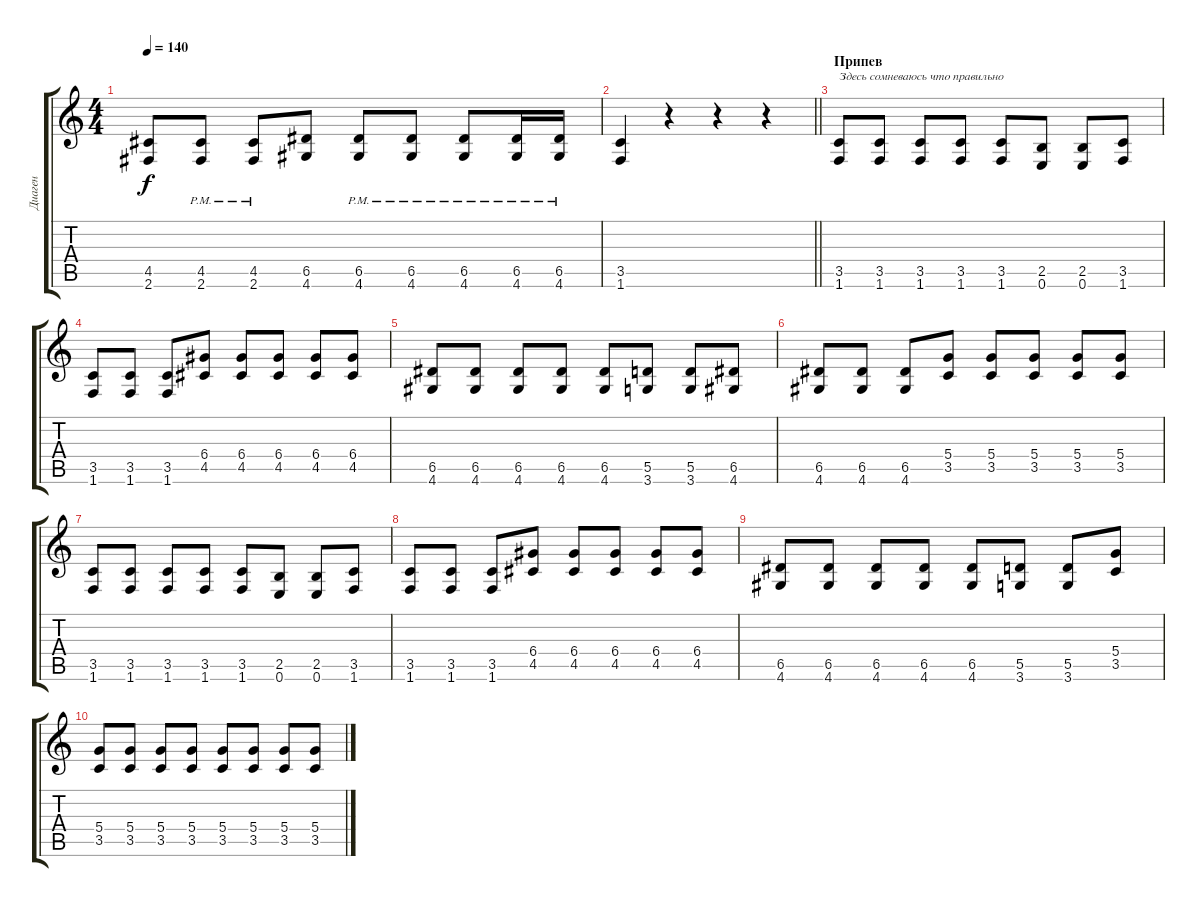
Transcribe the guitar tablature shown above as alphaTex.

\track ("Диаген" "Диаген") {instrument overdrivenguitar}
\staff {score tabs}
\tuning (E4 B3 G3 D3 A2 E2) {hide}
\ts (4 4)
\tempo 140
\clef g2
\ks c
(4.5 2.6).8{dy f} (4.5{pm} 2.6{pm}).8 (4.5{pm} 2.6{pm}).8 (6.5 4.6).8 (6.5{pm} 4.6{pm}).8 (6.5{pm} 4.6{pm}).8 (6.5{pm} 4.6{pm}).8 (6.5{pm} 4.6{pm}).16 (6.5{pm} 4.6{pm}).16 |
\barLineRight lightlight
(3.5 1.6).4 r.4 r.4 r.4 |
\section ("" "Припев")
(3.5 1.6).8{txt "Здесь сомневаюсь что правильно"} (3.5 1.6).8 (3.5 1.6).8 (3.5 1.6).8 (3.5 1.6).8 (2.5 0.6).8 (2.5 0.6).8 (3.5 1.6).8 |
(3.5 1.6).8 (3.5 1.6).8 (3.5 1.6).8 (6.4 4.5).8 (6.4 4.5).8 (6.4 4.5).8 (6.4 4.5).8 (6.4 4.5).8 |
(6.5 4.6).8 (6.5 4.6).8 (6.5 4.6).8 (6.5 4.6).8 (6.5 4.6).8 (5.5 3.6).8 (5.5 3.6).8 (6.5 4.6).8 |
(6.5 4.6).8 (6.5 4.6).8 (6.5 4.6).8 (5.4 3.5).8 (5.4 3.5).8 (5.4 3.5).8 (5.4 3.5).8 (5.4 3.5).8 |
(3.5 1.6).8 (3.5 1.6).8 (3.5 1.6).8 (3.5 1.6).8 (3.5 1.6).8 (2.5 0.6).8 (2.5 0.6).8 (3.5 1.6).8 |
(3.5 1.6).8 (3.5 1.6).8 (3.5 1.6).8 (6.4 4.5).8 (6.4 4.5).8 (6.4 4.5).8 (6.4 4.5).8 (6.4 4.5).8 |
(6.5 4.6).8 (6.5 4.6).8 (6.5 4.6).8 (6.5 4.6).8 (6.5 4.6).8 (5.5 3.6).8 (5.5 3.6).8 (5.4 3.5).8 |
(5.4 3.5).8 (5.4 3.5).8 (5.4 3.5).8 (5.4 3.5).8 (5.4 3.5).8 (5.4 3.5).8 (5.4 3.5).8 (5.4 3.5).8
